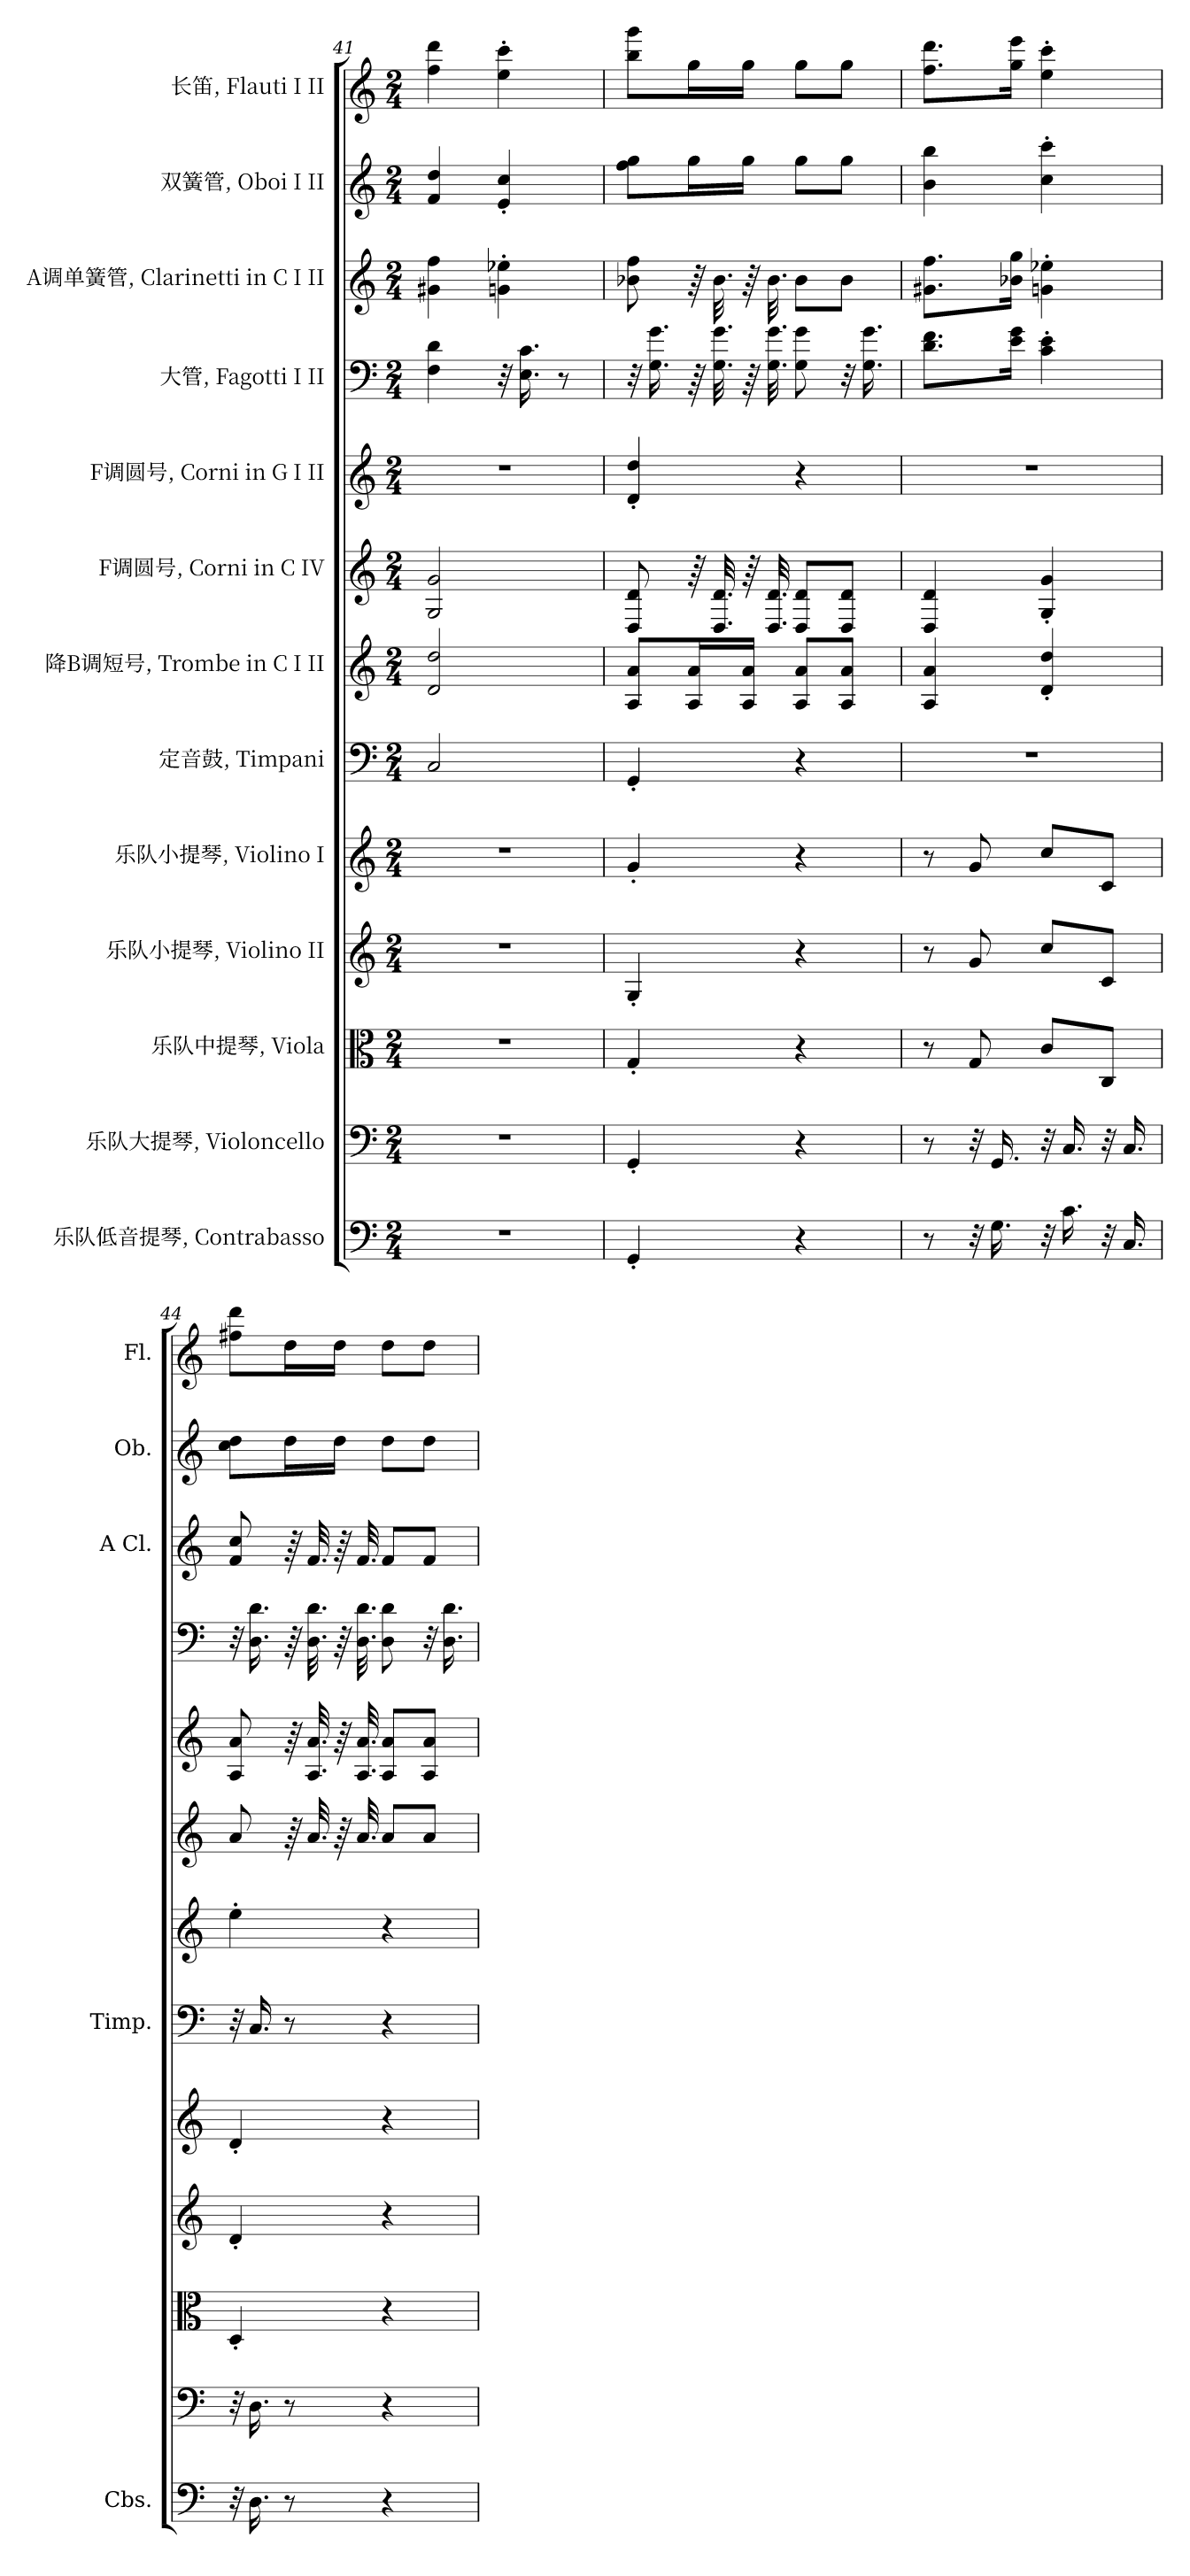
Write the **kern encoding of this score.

**kern	**kern	**kern	**kern	**kern	**kern	**kern	**kern	**kern	**kern	**kern	**kern	**kern
*part13	*part12	*part11	*part10	*part9	*part8	*part7	*part6	*part5	*part4	*part3	*part2	*part1
*staff13	*staff12	*staff11	*staff10	*staff9	*staff8	*staff7	*staff6	*staff5	*staff4	*staff3	*staff2	*staff1
*I"乐队低音提琴, Contrabasso	*I"乐队大提琴, Violoncello	*I"乐队中提琴, Viola	*I"乐队小提琴, Violino II	*I"乐队小提琴, Violino I	*I"定音鼓, Timpani	*I"降B调短号, Trombe in C I II	*I"F调圆号, Corni in C IV	*I"F调圆号, Corni in G I II	*I"大管, Fagotti I II	*I"A调单簧管, Clarinetti in C I II	*I"双簧管, Oboi I II	*I"长笛, Flauti I II
*I'Cbs.	*	*	*	*	*I'Timp.	*	*	*	*	*I'A Cl.	*I'Ob.	*I'Fl.
*clefF4	*clefF4	*clefC3	*clefG2	*clefG2	*clefF4	*clefG2	*clefG2	*clefG2	*clefF4	*clefG2	*clefG2	*clefG2
*ITrd7c12	*	*	*	*	*	*ITrd1c2	*ITrd4c7	*ITrd4c7	*	*ITrd2c3	*	*
*k[]	*k[]	*k[]	*k[]	*k[]	*k[]	*k[b-e-]	*k[b-]	*k[b-]	*k[]	*k[f#c#g#]	*k[]	*k[]
*M2/4	*M2/4	*M2/4	*M2/4	*M2/4	*M2/4	*M2/4	*M2/4	*M2/4	*M2/4	*M2/4	*M2/4	*M2/4
*MM122	*MM122	*MM122	*MM122	*MM122	*MM122	*MM122	*MM122	*MM122	*MM122	*MM122	*MM122	*MM122
=41	=41	=41	=41	=41	=41	=41	=41	=41	=41	=41	=41	=41
2r	2r	2r	2r	2r	2C/	2c/ 2cc/	2C/ 2c/	2r	4F\ 4d\	4e#X\ 4dd\	4f/ 4dd/	4ff\ 4ddd\
*	*	*	*	*	*	*	*	*	*	*	*	*MM130
.	.	.	.	.	.	.	.	.	32r	4en\' 4ccn\'	4e/' 4cc/'	4ee\' 4ccc\'
.	.	.	.	.	.	.	.	.	16.E\ 16.c\	.	.	.
.	.	.	.	.	.	.	.	.	8r	.	.	.
!!LO:PB:g=z
=42	=42	=42	=42	=42	=42	=42	=42	=42	=42	=42	=42	=42
*	*	*	*	*	*	*	*	*	*	*	*	*MM122
4GGG'/	4GG'/	4G'/	4G'/	4g'/	4GG'/	8G/ 8g/L	8GG/ 8G/	4G/' 4g/'	32r	8gn\ 8dd\	8ff\ 8gg\L	8bb\ 8ggg\L
.	.	.	.	.	.	.	.	.	16.G\ 16.g\	.	.	.
.	.	.	.	.	.	16G/ 16g/L	64r	.	64r	64r	16gg\L	16gg\L
.	.	.	.	.	.	.	32.GG/ 32.G/	.	32.G\ 32.g\	32.g\	.	.
.	.	.	.	.	.	16G/ 16g/JJ	64r	.	64r	64r	16gg\JJ	16gg\JJ
.	.	.	.	.	.	.	32.GG/ 32.G/	.	32.G\ 32.g\	32.g\	.	.
*	*	*	*	*	*	*	*	*	*	*	*	*MM130
4r	4r	4r	4r	4r	4r	8G/ 8g/L	8GG/ 8G/L	4r	8G\ 8g\	8g\L	8gg\L	8gg\L
.	.	.	.	.	.	8G/ 8g/J	8GG/ 8G/J	.	32r	8g\J	8gg\J	8gg\J
.	.	.	.	.	.	.	.	.	16.G\ 16.g\	.	.	.
=43	=43	=43	=43	=43	=43	=43	=43	=43	=43	=43	=43	=43
*	*	*	*	*	*	*	*	*	*	*	*	*MM122
8r	8r	8r	8r	8r	2r	4G/ 4g/	4GG/ 4G/	2r	8.d\ 8.f\L	8.e#X\ 8.dd\L	4b\ 4bb\	8.ff\ 8.ddd\L
32r	32r	8G/	8g/	8g/	.	.	.	.	.	.	.	.
16.GG\	16.GG/	.	.	.	.	.	.	.	.	.	.	.
.	.	.	.	.	.	.	.	.	16e\ 16g\Jk	16gn\ 16ee\Jk	.	16gg\ 16eee\Jk
*	*	*	*	*	*	*	*	*	*	*	*	*MM130
32r	32r	8c/L	8cc/L	8cc/L	.	4c/' 4cc/'	4C/' 4c/'	.	4c\' 4e\'	4en\' 4ccn\'	4cc\' 4ccc\'	4ee\' 4ccc\'
16.C\	16.C/	.	.	.	.	.	.	.	.	.	.	.
32r	32r	8C/J	8c/J	8c/J	.	.	.	.	.	.	.	.
16.CC/	16.C/	.	.	.	.	.	.	.	.	.	.	.
=44	=44	=44	=44	=44	=44	=44	=44	=44	=44	=44	=44	=44
*	*	*	*	*	*	*	*	*	*	*	*	*MM122
32r	32r	4D'/	4d'/	4d'/	32r	4dd'\	8d/	8D/ 8d/	32r	8d/ 8a/	8cc\ 8dd\L	8ff#X\ 8ddd\L
16.DD\	16.D\	.	.	.	16.C/	.	.	.	16.D\ 16.d\	.	.	.
8r	8r	.	.	.	8r	.	64r	64r	64r	64r	16dd\L	16dd\L
.	.	.	.	.	.	.	32.d/	32.D/ 32.d/	32.D\ 32.d\	32.d/	.	.
.	.	.	.	.	.	.	64r	64r	64r	64r	16dd\JJ	16dd\JJ
.	.	.	.	.	.	.	32.d/	32.D/ 32.d/	32.D\ 32.d\	32.d/	.	.
*	*	*	*	*	*	*	*	*	*	*	*	*MM130
4r	4r	4r	4r	4r	4r	4r	8d/L	8D/ 8d/L	8D\ 8d\	8d/L	8dd\L	8dd\L
.	.	.	.	.	.	.	8d/J	8D/ 8d/J	32r	8d/J	8dd\J	8dd\J
.	.	.	.	.	.	.	.	.	16.D\ 16.d\	.	.	.
=	=	=	=	=	=	=	=	=	=	=	=	=
*-	*-	*-	*-	*-	*-	*-	*-	*-	*-	*-	*-	*-
